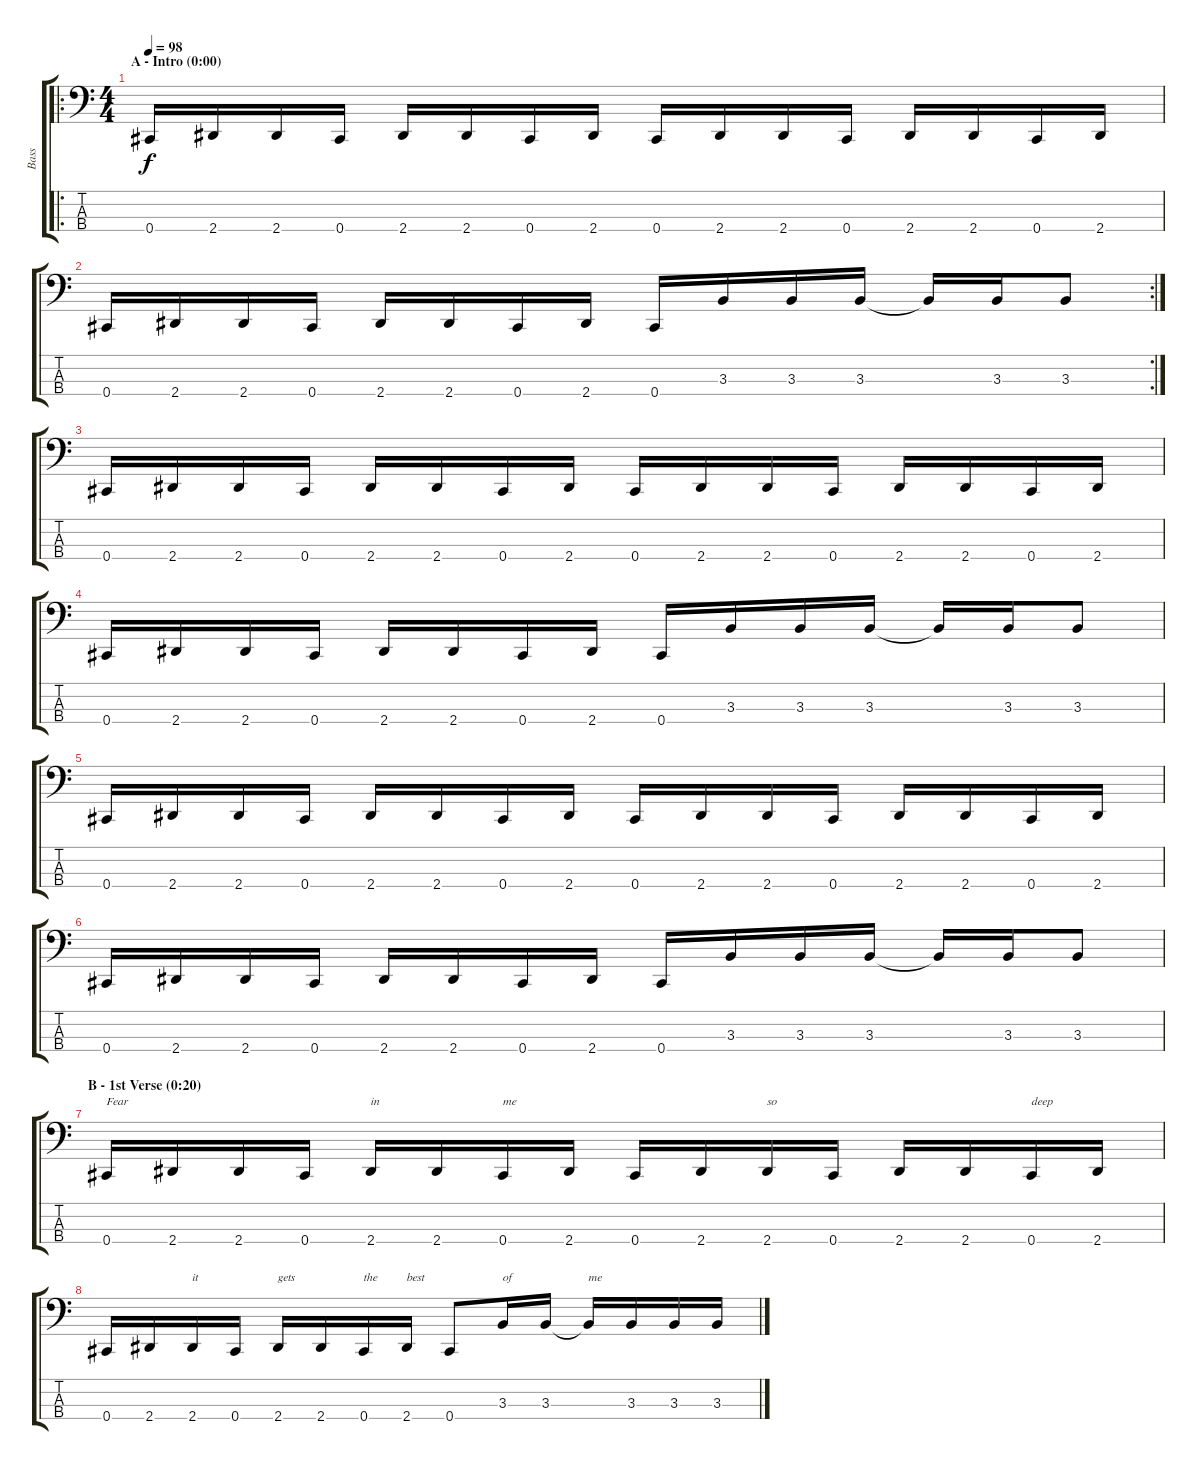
\track ("Bass" "Bass") {instrument electricbasspick}
\staff {score tabs}
\tuning (Gb2 Db2 Ab1 Db1) {hide}
\ro
\ts (4 4)
\section ("" "A - Intro (0:00)")
\tempo 98
\clef f4
\ks c
0.4.16{dy f instrument electricbasspick} 2.4.16 2.4.16 0.4.16 2.4.16 2.4.16 0.4.16 2.4.16 0.4.16 2.4.16 2.4.16 0.4.16 2.4.16 2.4.16 0.4.16 2.4.16 |
\rc 2
0.4.16 2.4.16 2.4.16 0.4.16 2.4.16 2.4.16 0.4.16 2.4.16 0.4.16 3.3.16 3.3.16 3.3.16 3.3{t}.16 3.3.16 3.3.8 |
0.4.16 2.4.16 2.4.16 0.4.16 2.4.16 2.4.16 0.4.16 2.4.16 0.4.16 2.4.16 2.4.16 0.4.16 2.4.16 2.4.16 0.4.16 2.4.16 |
0.4.16 2.4.16 2.4.16 0.4.16 2.4.16 2.4.16 0.4.16 2.4.16 0.4.16 3.3.16 3.3.16 3.3.16 3.3{t}.16 3.3.16 3.3.8 |
0.4.16 2.4.16 2.4.16 0.4.16 2.4.16 2.4.16 0.4.16 2.4.16 0.4.16 2.4.16 2.4.16 0.4.16 2.4.16 2.4.16 0.4.16 2.4.16 |
0.4.16 2.4.16 2.4.16 0.4.16 2.4.16 2.4.16 0.4.16 2.4.16 0.4.16 3.3.16 3.3.16 3.3.16 3.3{t}.16 3.3.16 3.3.8 |
\section ("" "B - 1st Verse (0:20)")
0.4.16{txt "Fear"} 2.4.16 2.4.16 0.4.16 2.4.16{txt "in"} 2.4.16 0.4.16{txt "me"} 2.4.16 0.4.16 2.4.16 2.4.16{txt "so"} 0.4.16 2.4.16 2.4.16 0.4.16{txt "deep"} 2.4.16 |
0.4.16 2.4.16 2.4.16{txt "it"} 0.4.16 2.4.16{txt "gets"} 2.4.16 0.4.16{txt "the"} 2.4.16{txt "best"} 0.4.8 3.3.16{txt "of"} 3.3.16 3.3{t}.16{txt "me"} 3.3.16 3.3.16 3.3.16
